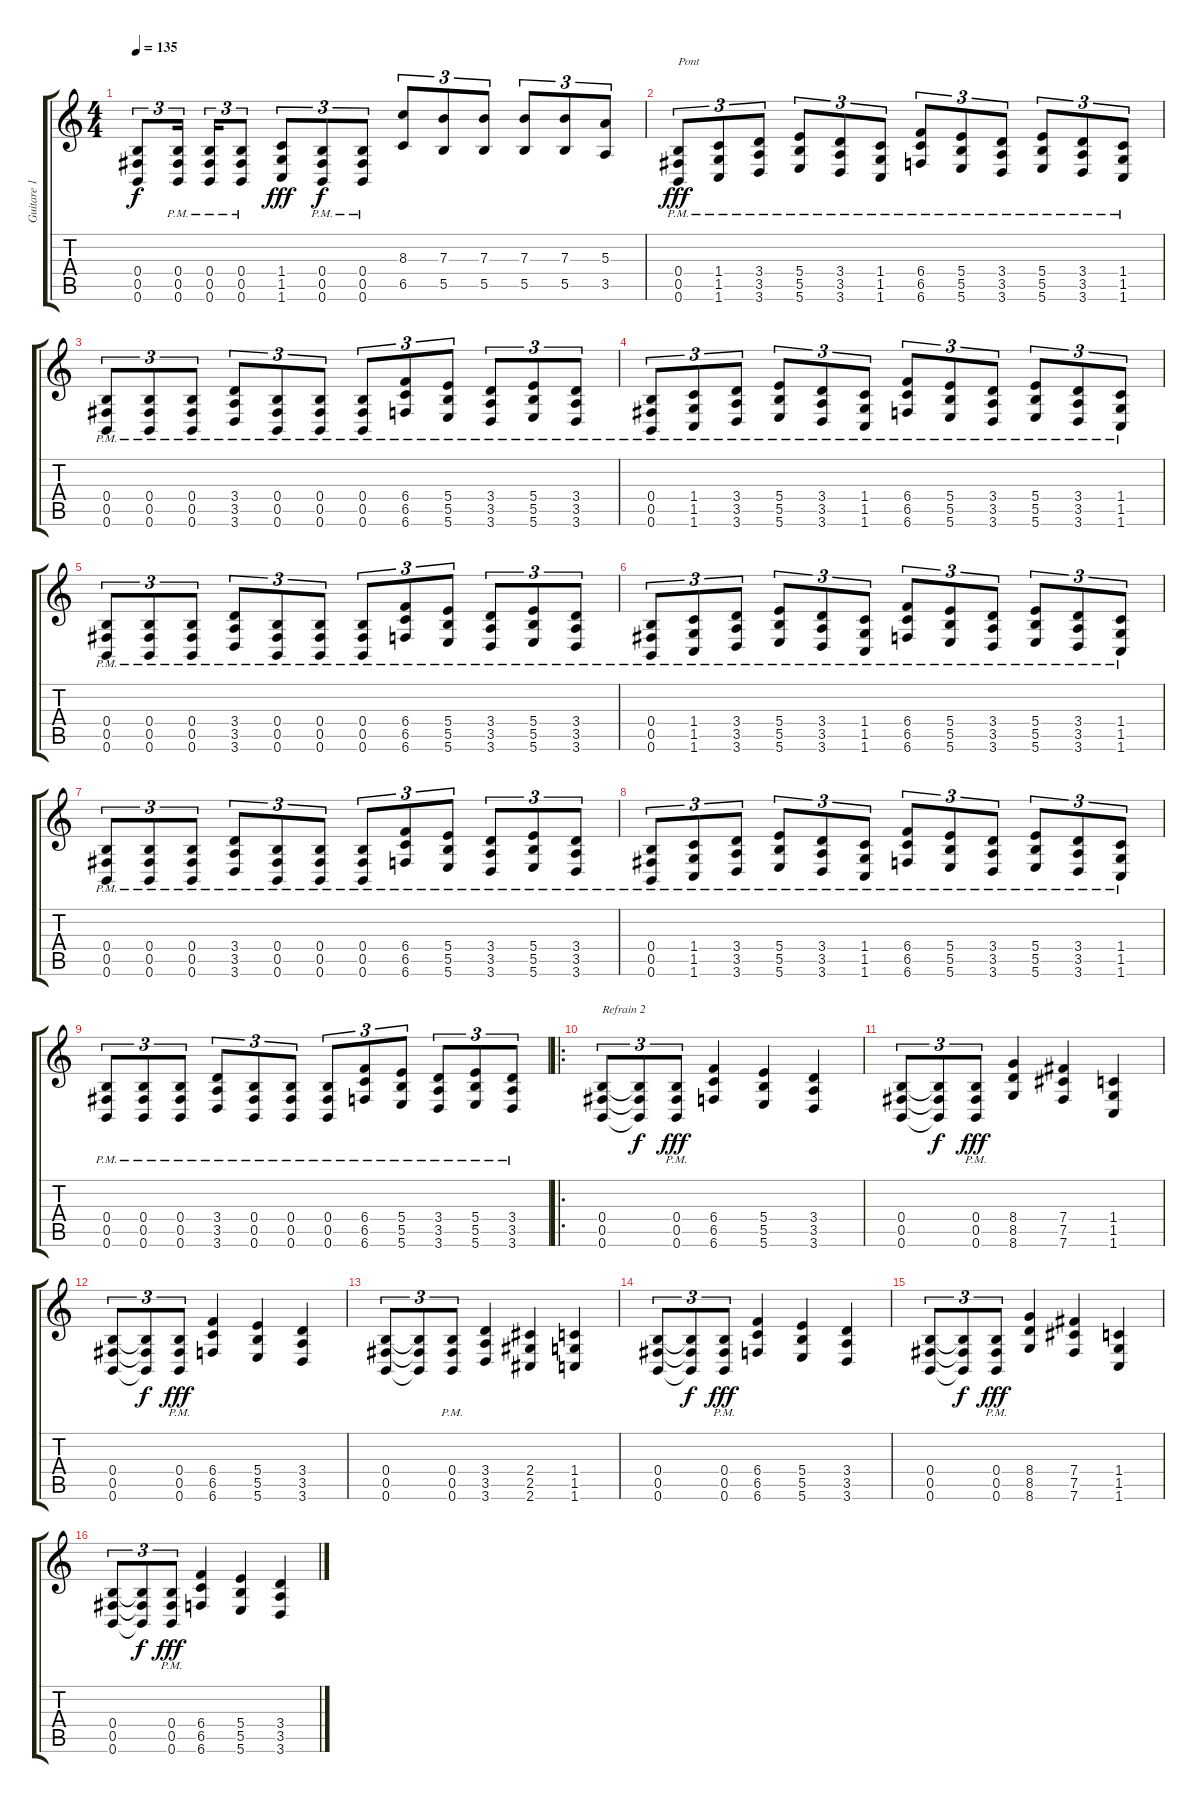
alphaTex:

\track ("Guitare 1" "Guitare 1") {instrument distortionguitar}
\staff {score tabs}
\tuning (Db4 Ab3 E3 B2 Gb2 B1) {hide}
\ts (4 4)
\tempo 135
\clef g2
\ks c
(0.4 0.5 0.6).8{tu (3 2) dy f} (0.4{pm} 0.5{pm} 0.6{pm}).16{tu (3 2) beam splitsecondary} (0.4{pm} 0.5{pm} 0.6{pm}).16{tu (3 2)} (0.4{pm} 0.5{pm} 0.6{pm}).8{tu (3 2)} (1.4 1.5 1.6).8{tu (3 2) dy fff} (0.4{pm} 0.5{pm} 0.6{pm}).8{tu (3 2) dy f} (0.4{pm} 0.5{pm} 0.6{pm}).8{tu (3 2)} (8.3 6.5).8{tu (3 2)} (7.3 5.5).8{tu (3 2)} (7.3 5.5).8{tu (3 2)} (7.3 5.5).8{tu (3 2)} (7.3 5.5).8{tu (3 2)} (5.3 3.5).8{tu (3 2)} |
(0.4{pm} 0.5{pm} 0.6{pm}).8{tu (3 2) txt "Pont" dy fff} (1.4{pm} 1.5{pm} 1.6{pm}).8{tu (3 2)} (3.4{pm} 3.5{pm} 3.6{pm}).8{tu (3 2)} (5.4{pm} 5.5{pm} 5.6{pm}).8{tu (3 2)} (3.4{pm} 3.5{pm} 3.6{pm}).8{tu (3 2)} (1.4{pm} 1.5{pm} 1.6{pm}).8{tu (3 2)} (6.4{pm} 6.5{pm} 6.6{pm}).8{tu (3 2)} (5.4{pm} 5.5{pm} 5.6{pm}).8{tu (3 2)} (3.4{pm} 3.5{pm} 3.6{pm}).8{tu (3 2)} (5.4{pm} 5.5{pm} 5.6{pm}).8{tu (3 2)} (3.4{pm} 3.5{pm} 3.6{pm}).8{tu (3 2)} (1.4{pm} 1.5{pm} 1.6{pm}).8{tu (3 2)} |
(0.4{pm} 0.5{pm} 0.6{pm}).8{tu (3 2)} (0.4{pm} 0.5{pm} 0.6{pm}).8{tu (3 2)} (0.4{pm} 0.5{pm} 0.6{pm}).8{tu (3 2)} (3.4{pm} 3.5{pm} 3.6{pm}).8{tu (3 2)} (0.4{pm} 0.5{pm} 0.6{pm}).8{tu (3 2)} (0.4{pm} 0.5{pm} 0.6{pm}).8{tu (3 2)} (0.4{pm} 0.5{pm} 0.6{pm}).8{tu (3 2)} (6.4{pm} 6.5{pm} 6.6{pm}).8{tu (3 2)} (5.4{pm} 5.5{pm} 5.6{pm}).8{tu (3 2)} (3.4{pm} 3.5{pm} 3.6{pm}).8{tu (3 2)} (5.4{pm} 5.5{pm} 5.6{pm}).8{tu (3 2)} (3.4{pm} 3.5{pm} 3.6{pm}).8{tu (3 2)} |
(0.4{pm} 0.5{pm} 0.6{pm}).8{tu (3 2)} (1.4{pm} 1.5{pm} 1.6{pm}).8{tu (3 2)} (3.4{pm} 3.5{pm} 3.6{pm}).8{tu (3 2)} (5.4{pm} 5.5{pm} 5.6{pm}).8{tu (3 2)} (3.4{pm} 3.5{pm} 3.6{pm}).8{tu (3 2)} (1.4{pm} 1.5{pm} 1.6{pm}).8{tu (3 2)} (6.4{pm} 6.5{pm} 6.6{pm}).8{tu (3 2)} (5.4{pm} 5.5{pm} 5.6{pm}).8{tu (3 2)} (3.4{pm} 3.5{pm} 3.6{pm}).8{tu (3 2)} (5.4{pm} 5.5{pm} 5.6{pm}).8{tu (3 2)} (3.4{pm} 3.5{pm} 3.6{pm}).8{tu (3 2)} (1.4{pm} 1.5{pm} 1.6{pm}).8{tu (3 2)} |
(0.4{pm} 0.5{pm} 0.6{pm}).8{tu (3 2)} (0.4{pm} 0.5{pm} 0.6{pm}).8{tu (3 2)} (0.4{pm} 0.5{pm} 0.6{pm}).8{tu (3 2)} (3.4{pm} 3.5{pm} 3.6{pm}).8{tu (3 2)} (0.4{pm} 0.5{pm} 0.6{pm}).8{tu (3 2)} (0.4{pm} 0.5{pm} 0.6{pm}).8{tu (3 2)} (0.4{pm} 0.5{pm} 0.6{pm}).8{tu (3 2)} (6.4{pm} 6.5{pm} 6.6{pm}).8{tu (3 2)} (5.4{pm} 5.5{pm} 5.6{pm}).8{tu (3 2)} (3.4{pm} 3.5{pm} 3.6{pm}).8{tu (3 2)} (5.4{pm} 5.5{pm} 5.6{pm}).8{tu (3 2)} (3.4{pm} 3.5{pm} 3.6{pm}).8{tu (3 2)} |
(0.4{pm} 0.5{pm} 0.6{pm}).8{tu (3 2)} (1.4{pm} 1.5{pm} 1.6{pm}).8{tu (3 2)} (3.4{pm} 3.5{pm} 3.6{pm}).8{tu (3 2)} (5.4{pm} 5.5{pm} 5.6{pm}).8{tu (3 2)} (3.4{pm} 3.5{pm} 3.6{pm}).8{tu (3 2)} (1.4{pm} 1.5{pm} 1.6{pm}).8{tu (3 2)} (6.4{pm} 6.5{pm} 6.6{pm}).8{tu (3 2)} (5.4{pm} 5.5{pm} 5.6{pm}).8{tu (3 2)} (3.4{pm} 3.5{pm} 3.6{pm}).8{tu (3 2)} (5.4{pm} 5.5{pm} 5.6{pm}).8{tu (3 2)} (3.4{pm} 3.5{pm} 3.6{pm}).8{tu (3 2)} (1.4{pm} 1.5{pm} 1.6{pm}).8{tu (3 2)} |
(0.4{pm} 0.5{pm} 0.6{pm}).8{tu (3 2)} (0.4{pm} 0.5{pm} 0.6{pm}).8{tu (3 2)} (0.4{pm} 0.5{pm} 0.6{pm}).8{tu (3 2)} (3.4{pm} 3.5{pm} 3.6{pm}).8{tu (3 2)} (0.4{pm} 0.5{pm} 0.6{pm}).8{tu (3 2)} (0.4{pm} 0.5{pm} 0.6{pm}).8{tu (3 2)} (0.4{pm} 0.5{pm} 0.6{pm}).8{tu (3 2)} (6.4{pm} 6.5{pm} 6.6{pm}).8{tu (3 2)} (5.4{pm} 5.5{pm} 5.6{pm}).8{tu (3 2)} (3.4{pm} 3.5{pm} 3.6{pm}).8{tu (3 2)} (5.4{pm} 5.5{pm} 5.6{pm}).8{tu (3 2)} (3.4{pm} 3.5{pm} 3.6{pm}).8{tu (3 2)} |
(0.4{pm} 0.5{pm} 0.6{pm}).8{tu (3 2)} (1.4{pm} 1.5{pm} 1.6{pm}).8{tu (3 2)} (3.4{pm} 3.5{pm} 3.6{pm}).8{tu (3 2)} (5.4{pm} 5.5{pm} 5.6{pm}).8{tu (3 2)} (3.4{pm} 3.5{pm} 3.6{pm}).8{tu (3 2)} (1.4{pm} 1.5{pm} 1.6{pm}).8{tu (3 2)} (6.4{pm} 6.5{pm} 6.6{pm}).8{tu (3 2)} (5.4{pm} 5.5{pm} 5.6{pm}).8{tu (3 2)} (3.4{pm} 3.5{pm} 3.6{pm}).8{tu (3 2)} (5.4{pm} 5.5{pm} 5.6{pm}).8{tu (3 2)} (3.4{pm} 3.5{pm} 3.6{pm}).8{tu (3 2)} (1.4{pm} 1.5{pm} 1.6{pm}).8{tu (3 2)} |
(0.4{pm} 0.5{pm} 0.6{pm}).8{tu (3 2)} (0.4{pm} 0.5{pm} 0.6{pm}).8{tu (3 2)} (0.4{pm} 0.5{pm} 0.6{pm}).8{tu (3 2)} (3.4{pm} 3.5{pm} 3.6{pm}).8{tu (3 2)} (0.4{pm} 0.5{pm} 0.6{pm}).8{tu (3 2)} (0.4{pm} 0.5{pm} 0.6{pm}).8{tu (3 2)} (0.4{pm} 0.5{pm} 0.6{pm}).8{tu (3 2)} (6.4{pm} 6.5{pm} 6.6{pm}).8{tu (3 2)} (5.4{pm} 5.5{pm} 5.6{pm}).8{tu (3 2)} (3.4{pm} 3.5{pm} 3.6{pm}).8{tu (3 2)} (5.4{pm} 5.5{pm} 5.6{pm}).8{tu (3 2)} (3.4{pm} 3.5{pm} 3.6{pm}).8{tu (3 2)} |
\ro
(0.4 0.5 0.6).8{tu (3 2) txt "Refrain 2" volume 16 balance 9} (0.4{t} 0.5{t} 0.6{t}).8{tu (3 2) dy f} (0.4{pm} 0.5{pm} 0.6{pm}).8{tu (3 2) dy fff} (6.4 6.5 6.6).4 (5.4 5.5 5.6).4 (3.4 3.5 3.6).4 |
(0.4 0.5 0.6).8{tu (3 2)} (0.4{t} 0.5{t} 0.6{t}).8{tu (3 2) dy f} (0.4{pm} 0.5{pm} 0.6{pm}).8{tu (3 2) dy fff} (8.4 8.5 8.6).4 (7.4 7.5 7.6).4 (1.4 1.5 1.6).4 |
(0.4 0.5 0.6).8{tu (3 2)} (0.4{t} 0.5{t} 0.6{t}).8{tu (3 2) dy f} (0.4{pm} 0.5{pm} 0.6{pm}).8{tu (3 2) dy fff} (6.4 6.5 6.6).4 (5.4 5.5 5.6).4 (3.4 3.5 3.6).4 |
(0.4 0.5 0.6).8{tu (3 2)} (0.4{t} 0.5{t} 0.6{t}).8{tu (3 2)} (0.4{pm} 0.5{pm} 0.6{pm}).8{tu (3 2)} (3.4 3.5 3.6).4 (2.4 2.5 2.6).4 (1.4 1.5 1.6).4 |
(0.4 0.5 0.6).8{tu (3 2)} (0.4{t} 0.5{t} 0.6{t}).8{tu (3 2) dy f} (0.4{pm} 0.5{pm} 0.6{pm}).8{tu (3 2) dy fff} (6.4 6.5 6.6).4 (5.4 5.5 5.6).4 (3.4 3.5 3.6).4 |
(0.4 0.5 0.6).8{tu (3 2)} (0.4{t} 0.5{t} 0.6{t}).8{tu (3 2) dy f} (0.4{pm} 0.5{pm} 0.6{pm}).8{tu (3 2) dy fff} (8.4 8.5 8.6).4 (7.4 7.5 7.6).4 (1.4 1.5 1.6).4 |
(0.4 0.5 0.6).8{tu (3 2)} (0.4{t} 0.5{t} 0.6{t}).8{tu (3 2) dy f} (0.4{pm} 0.5{pm} 0.6{pm}).8{tu (3 2) dy fff} (6.4 6.5 6.6).4 (5.4 5.5 5.6).4 (3.4 3.5 3.6).4
